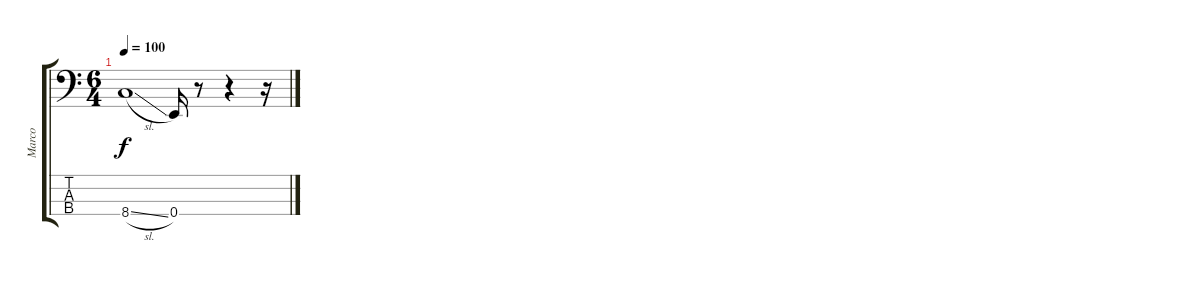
\track ("Marco" "Marco") {instrument acousticbass}
\staff {score tabs}
\tuning (G2 D2 A1 E1) {hide}
\ts (6 4)
\tempo 100
\clef f4
\ks c
8.4{sl}.1{dy f volume 16} 0.4.16 r.8 r.4 r.16
